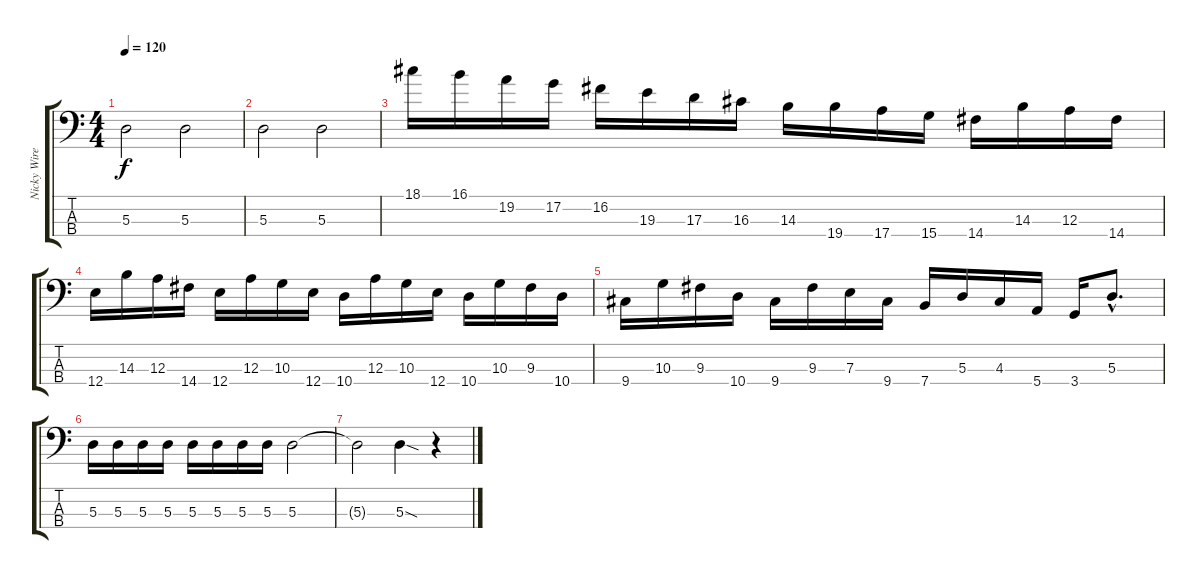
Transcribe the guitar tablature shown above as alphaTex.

\track ("Nicky Wire" "Nicky Wire") {instrument electricbasspick}
\staff {score tabs}
\tuning (G2 D2 A1 E1) {hide}
\ts (4 4)
\tempo 120
\clef f4
\ks c
5.3.2{dy f} 5.3.2 |
5.3.2 5.3.2 |
18.1.16 16.1.16 19.2.16 17.2.16 16.2.16 19.3.16 17.3.16 16.3.16 14.3.16 19.4.16 17.4.16 15.4.16 14.4.16 14.3.16 12.3.16 14.4.16 |
12.4.16 14.3.16 12.3.16 14.4.16 12.4.16 12.3.16 10.3.16 12.4.16 10.4.16 12.3.16 10.3.16 12.4.16 10.4.16 10.3.16 9.3.16 10.4.16 |
9.4.16 10.3.16 9.3.16 10.4.16 9.4.16 9.3.16 7.3.16 9.4.16 7.4.16 5.3.16 4.3.16 5.4.16 3.4.16 5.3{hac}.8{d} |
5.3.16 5.3.16 5.3.16 5.3.16 5.3.16 5.3.16 5.3.16 5.3.16 5.3.2 |
5.3{t}.2 5.3{sod}.4 r.4
